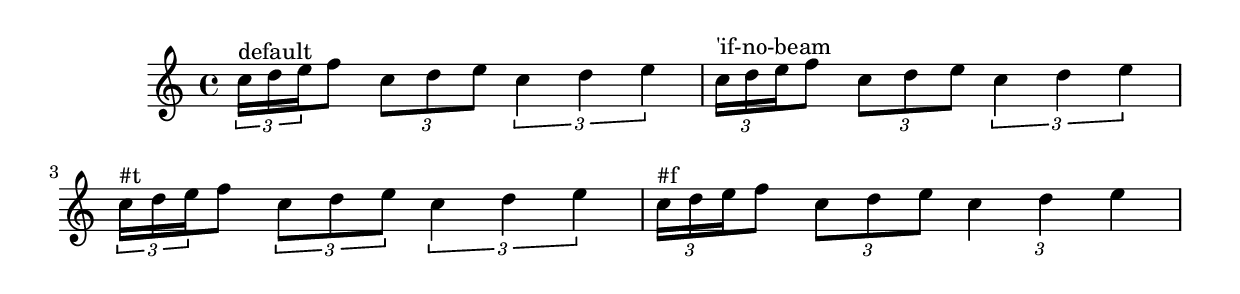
%% DO NOT EDIT this file manually; it is automatically
%% generated from LSR http://lsr.dsi.unimi.it
%% Make any changes in LSR itself, or in Documentation/snippets/new/ ,
%% and then run scripts/auxiliar/makelsr.py
%%
%% This file is in the public domain.
\version "2.17.6"

\header {
  lsrtags = "rhythms, tweaks-and-overrides"

  texidoc = "
The default behavior of tuplet-bracket visibility is to print a bracket
unless there is a beam of the same length as the tuplet. To control the
visibility of tuplet brackets, set the property
@code{'bracket-visibility} to either @code{#t} (always print a
bracket), @code{#f} (never print a bracket) or @code{#'if-no-beam}
(only print a bracket if there is no beam).

"
  doctitle = "Controlling tuplet bracket visibility"
} % begin verbatim


music = \relative c'' {
  \times 2/3 { c16[ d e } f8]
  \times 2/3 { c8 d e }
  \times 2/3 { c4 d e }
}

\new Voice {
  \relative c' {
    << \music s4^"default" >>
    \override TupletBracket.bracket-visibility = #'if-no-beam
    << \music s4^"'if-no-beam" >>
    \override TupletBracket.bracket-visibility = ##t
    << \music s4^"#t" >>
    \override TupletBracket.bracket-visibility = ##f
    << \music s4^"#f" >>
  }
}
